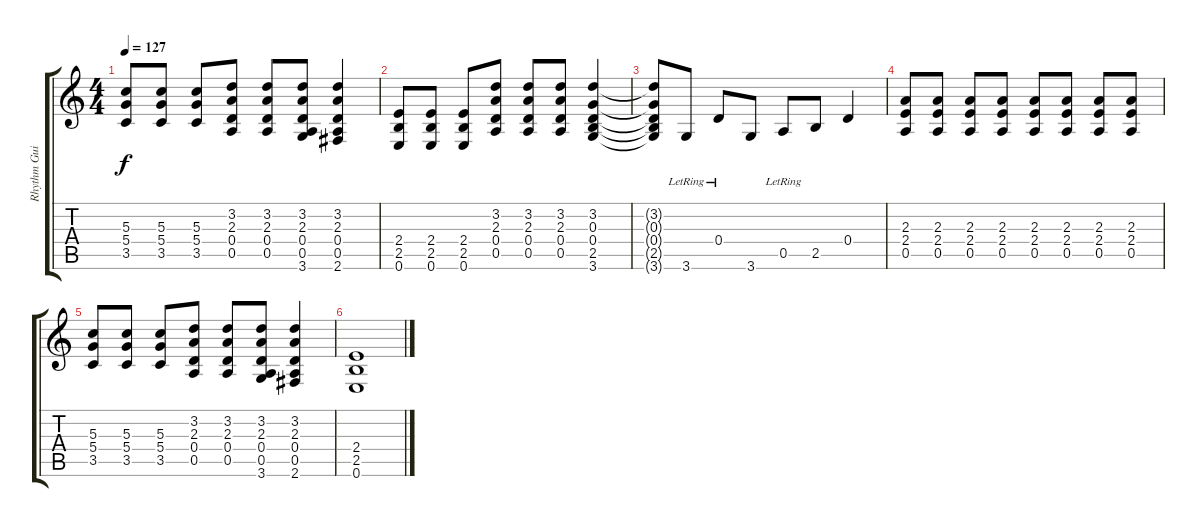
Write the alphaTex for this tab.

\track ("Rhythm Guitar R" "Rhythm Gui") {instrument overdrivenguitar}
\staff {score tabs}
\tuning (E4 B3 G3 D3 A2 E2) {hide}
\ts (4 4)
\tempo 127
\clef g2
\ks c
(5.3 5.4 3.5).8{dy f} (5.3 5.4 3.5).8 (5.3 5.4 3.5).8 (3.2 2.3 0.4 0.5).8 (3.2 2.3 0.4 0.5).8 (3.2 2.3 0.4 0.5 3.6).8 (3.2 2.3 0.4 0.5 2.6).4 |
(2.4 2.5 0.6).8 (2.4 2.5 0.6).8 (2.4 2.5 0.6).8 (3.2 2.3 0.4 0.5).8 (3.2 2.3 0.4 0.5).8 (3.2 2.3 0.4 0.5).8 (3.2 0.3 0.4 2.5 3.6).4 |
(3.2{t} 0.3{t} 0.4{t} 2.5{t} 3.6{t}).8 3.6{lr}.8 0.4{lr}.8 3.6.8 0.5{lr}.8 2.5.8 0.4.4 |
(2.3 2.4 0.5).8 (2.3 2.4 0.5).8 (2.3 2.4 0.5).8 (2.3 2.4 0.5).8 (2.3 2.4 0.5).8 (2.3 2.4 0.5).8 (2.3 2.4 0.5).8 (2.3 2.4 0.5).8 |
(5.3 5.4 3.5).8 (5.3 5.4 3.5).8 (5.3 5.4 3.5).8 (3.2 2.3 0.4 0.5).8 (3.2 2.3 0.4 0.5).8 (3.2 2.3 0.4 0.5 3.6).8 (3.2 2.3 0.4 0.5 2.6).4 |
(2.4 2.5 0.6).1
